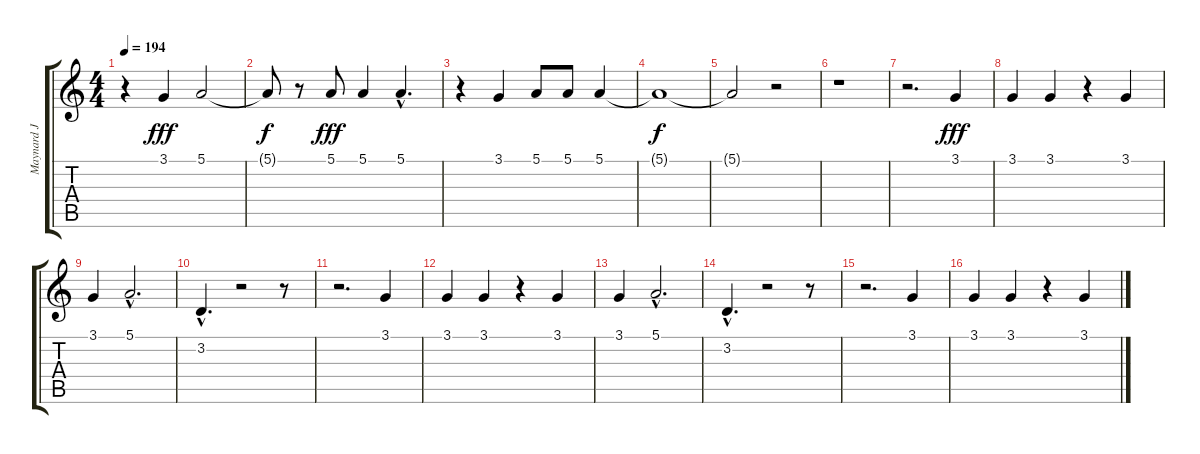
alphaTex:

\track ("Maynard J Keenan" "Maynard J ") {instrument lead2sawtooth}
\staff {score tabs}
\tuning (E4 B3 G3 D3 A2 E2) {hide}
\ts (4 4)
\tempo 194
\clef g2
\ks c
r.4{dy fff} 3.1.4 5.1.2 |
5.1{t}.8{dy f} r.8 5.1.8{dy fff} 5.1.4 5.1{hac}.4{d} |
r.4 3.1.4 5.1.8 5.1.8 5.1.4 |
5.1{t}.1{dy f} |
5.1{t}.2 r.2 |
r.1 |
r.2{d} 3.1.4{dy fff} |
3.1.4 3.1.4 r.4 3.1.4 |
3.1.4 5.1{hac}.2{d} |
3.2{hac}.4{d} r.2 r.8 |
r.2{d} 3.1.4 |
3.1.4 3.1.4 r.4 3.1.4 |
3.1.4 5.1{hac}.2{d} |
3.2{hac}.4{d} r.2 r.8 |
r.2{d} 3.1.4 |
3.1.4 3.1.4 r.4 3.1.4
